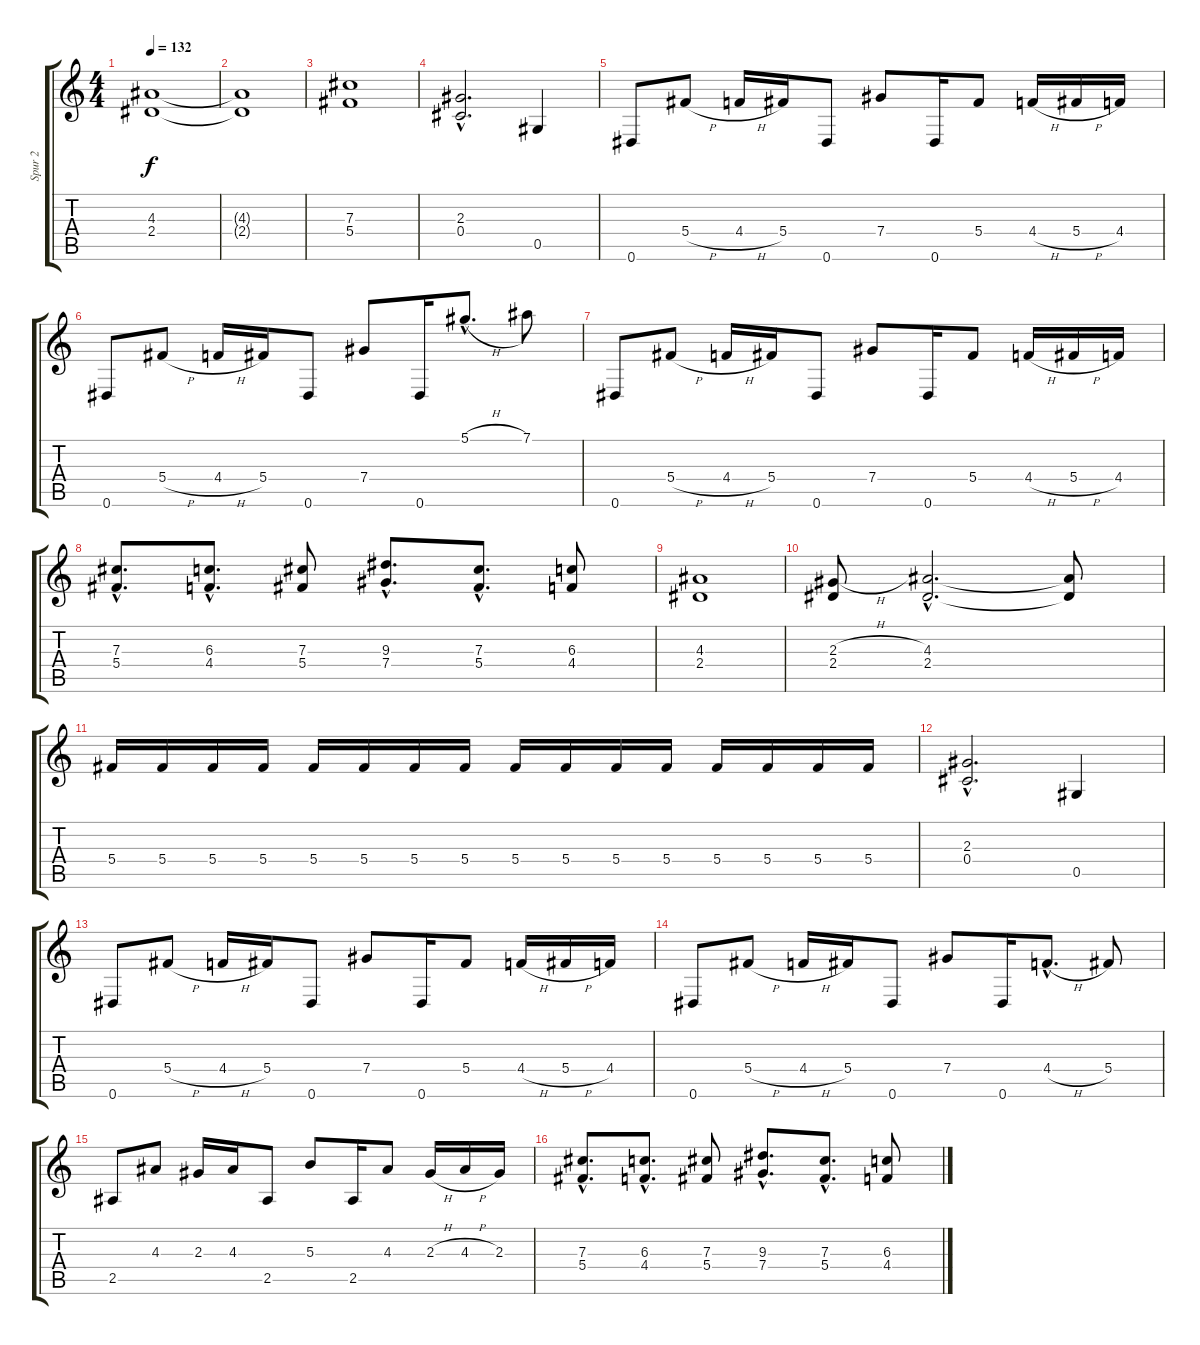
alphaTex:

\track ("Spur 2" "Spur 2") {instrument distortionguitar}
\staff {score tabs}
\tuning (Eb4 Bb3 Gb3 Db3 Ab2 Eb2) {hide}
\ts (4 4)
\tempo 132
\clef g2
\ks c
(4.3 2.4).1{dy f} |
(4.3{t} 2.4{t}).1 |
(7.3 5.4).1 |
(2.3{hac} 0.4{hac}).2{d} 0.5.4 |
0.6.8 5.4{h}.8 4.4{h}.16 5.4.16 0.6.8 7.4.8 0.6.16 5.4.8 4.4{h}.16 5.4{h}.16 4.4.16 |
0.6.8 5.4{h}.8 4.4{h}.16 5.4.16 0.6.8 7.4.8 0.6.16 5.1{h hac}.8{d} 7.1.8 |
0.6.8 5.4{h}.8 4.4{h}.16 5.4.16 0.6.8 7.4.8 0.6.16 5.4.8 4.4{h}.16 5.4{h}.16 4.4.16 |
(7.3{hac} 5.4{hac}).8{d} (6.3{hac} 4.4{hac}).8{d} (7.3 5.4).8 (9.3{hac} 7.4{hac}).8{d} (7.3{hac} 5.4{hac}).8{d} (6.3 4.4).8 |
(4.3 2.4).1 |
(2.3{h} 2.4).8 (4.3{hac} 2.4{hac}).2{d} (4.3{t} 2.4{t}).8 |
5.4.16 5.4.16 5.4.16 5.4.16 5.4.16 5.4.16 5.4.16 5.4.16 5.4.16 5.4.16 5.4.16 5.4.16 5.4.16 5.4.16 5.4.16 5.4.16 |
(2.3{hac} 0.4{hac}).2{d} 0.5.4 |
0.6.8 5.4{h}.8 4.4{h}.16 5.4.16 0.6.8 7.4.8 0.6.16 5.4.8 4.4{h}.16 5.4{h}.16 4.4.16 |
0.6.8 5.4{h}.8 4.4{h}.16 5.4.16 0.6.8 7.4.8 0.6.16 4.4{h hac}.8{d} 5.4.8 |
2.5.8 4.3.8 2.3.16 4.3.16 2.5.8 5.3.8 2.5.16 4.3.8 2.3{h}.16 4.3{h}.16 2.3.16 |
(7.3{hac} 5.4{hac}).8{d} (6.3{hac} 4.4{hac}).8{d} (7.3 5.4).8 (9.3{hac} 7.4{hac}).8{d} (7.3{hac} 5.4{hac}).8{d} (6.3 4.4).8
